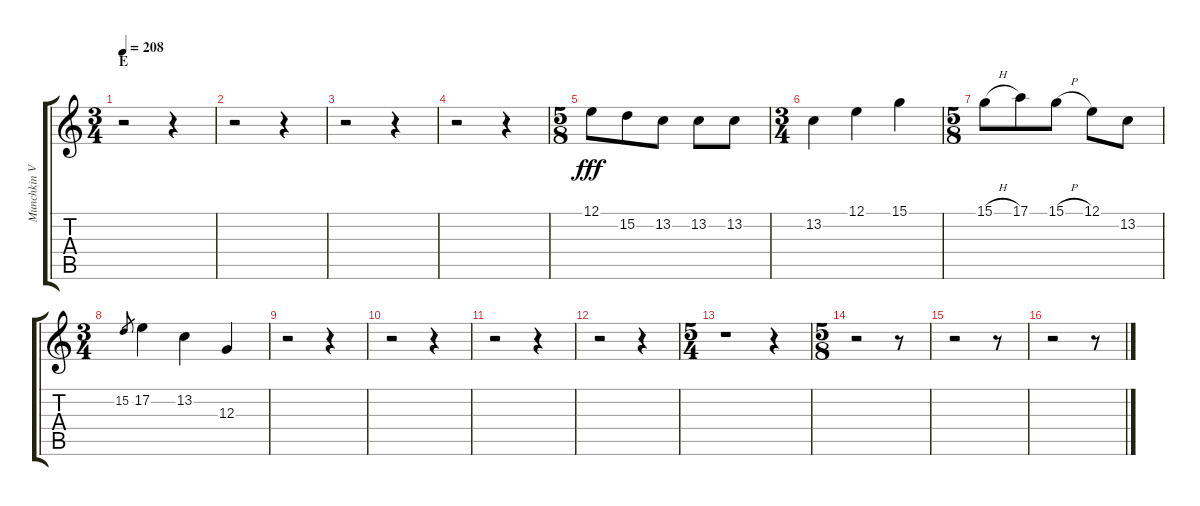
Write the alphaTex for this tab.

\track ("Munchkin Vocals" "Munchkin V") {instrument lead6voice}
\staff {score tabs}
\tuning (E4 B3 G3 D3 A2 E2) {hide}
\ts (3 4)
\section ("" "E")
\tempo 208
\clef g2
\ks c
r.2{dy fff} r.4 |
r.2 r.4 |
r.2 r.4 |
r.2 r.4 |
\ts (5 8)
12.1.8 15.2.8 13.2.8 13.2.8 13.2.8 |
\ts (3 4)
13.2.4 12.1.4 15.1.4 |
\ts (5 8)
15.1{h}.8 17.1.8 15.1{h}.8 12.1.8 13.2.8 |
\ts (3 4)
15.2.8{gr} 17.2.4 13.2.4 12.3.4 |
r.2 r.4 |
r.2 r.4 |
r.2 r.4 |
r.2 r.4 |
\ts (5 4)
r.1 r.4 |
\ts (5 8)
r.2 r.8 |
r.2 r.8 |
r.2 r.8
